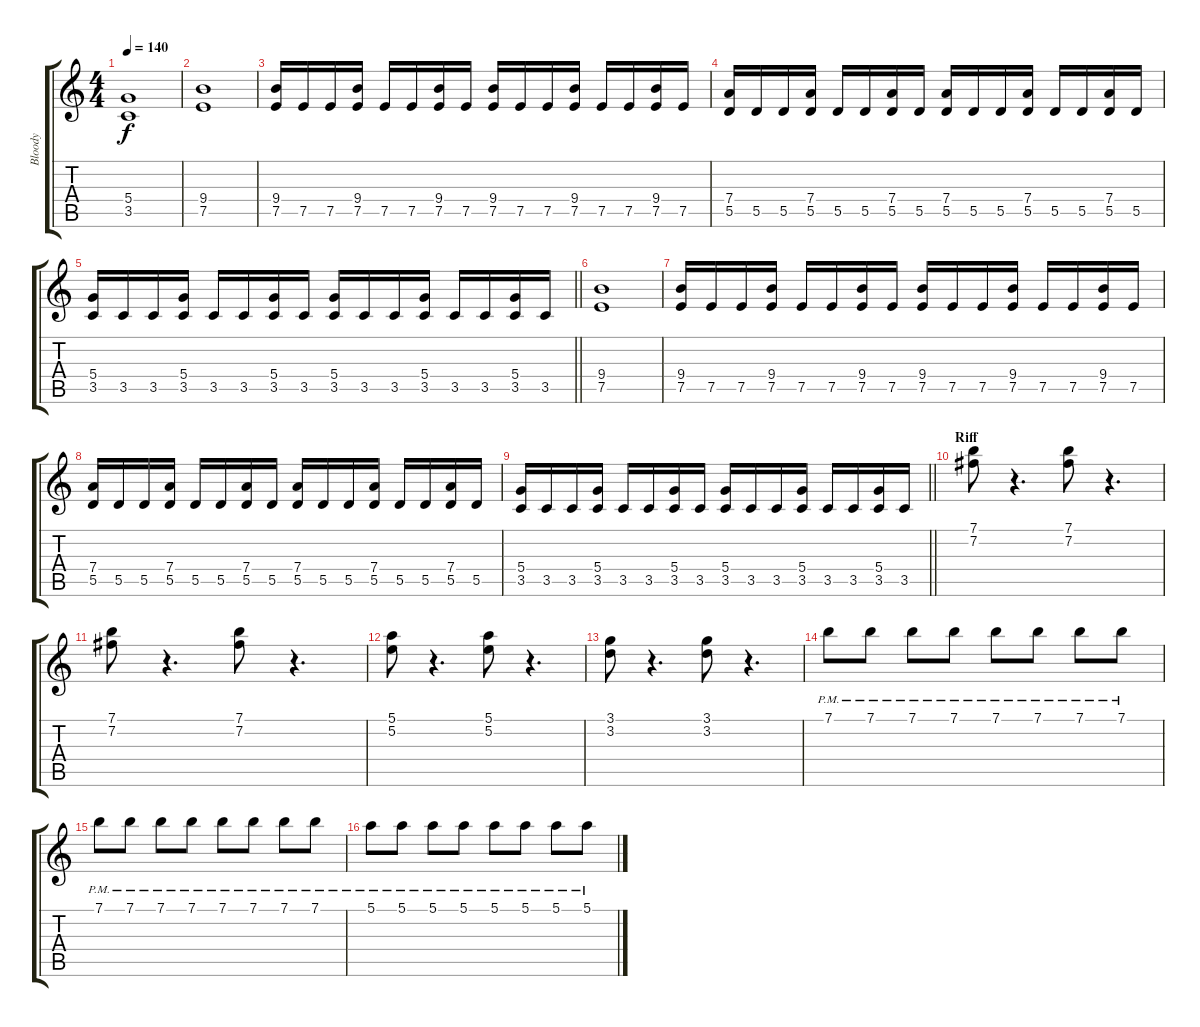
\track ("Bloody" "Bloody") {instrument overdrivenguitar}
\staff {score tabs}
\tuning (E4 B3 G3 D3 A2 E2) {hide}
\ts (4 4)
\tempo 140
\clef g2
\ks c
(5.4 3.5).1{dy f} |
(9.4 7.5).1 |
(9.4 7.5).16 7.5.16 7.5.16 (9.4 7.5).16 7.5.16 7.5.16 (9.4 7.5).16 7.5.16 (9.4 7.5).16 7.5.16 7.5.16 (9.4 7.5).16 7.5.16 7.5.16 (9.4 7.5).16 7.5.16 |
(7.4 5.5).16 5.5.16 5.5.16 (7.4 5.5).16 5.5.16 5.5.16 (7.4 5.5).16 5.5.16 (7.4 5.5).16 5.5.16 5.5.16 (7.4 5.5).16 5.5.16 5.5.16 (7.4 5.5).16 5.5.16 |
\barLineRight lightlight
(5.4 3.5).16 3.5.16 3.5.16 (5.4 3.5).16 3.5.16 3.5.16 (5.4 3.5).16 3.5.16 (5.4 3.5).16 3.5.16 3.5.16 (5.4 3.5).16 3.5.16 3.5.16 (5.4 3.5).16 3.5.16 |
(9.4 7.5).1 |
(9.4 7.5).16 7.5.16 7.5.16 (9.4 7.5).16 7.5.16 7.5.16 (9.4 7.5).16 7.5.16 (9.4 7.5).16 7.5.16 7.5.16 (9.4 7.5).16 7.5.16 7.5.16 (9.4 7.5).16 7.5.16 |
(7.4 5.5).16 5.5.16 5.5.16 (7.4 5.5).16 5.5.16 5.5.16 (7.4 5.5).16 5.5.16 (7.4 5.5).16 5.5.16 5.5.16 (7.4 5.5).16 5.5.16 5.5.16 (7.4 5.5).16 5.5.16 |
\barLineRight lightlight
(5.4 3.5).16 3.5.16 3.5.16 (5.4 3.5).16 3.5.16 3.5.16 (5.4 3.5).16 3.5.16 (5.4 3.5).16 3.5.16 3.5.16 (5.4 3.5).16 3.5.16 3.5.16 (5.4 3.5).16 3.5.16 |
\section ("" "Riff")
(7.1 7.2).8 r.4{d} (7.1 7.2).8 r.4{d} |
(7.1 7.2).8 r.4{d} (7.1 7.2).8 r.4{d} |
(5.1 5.2).8 r.4{d} (5.1 5.2).8 r.4{d} |
(3.1 3.2).8 r.4{d} (3.1 3.2).8 r.4{d} |
7.1{pm}.8 7.1{pm}.8 7.1{pm}.8 7.1{pm}.8 7.1{pm}.8 7.1{pm}.8 7.1{pm}.8 7.1{pm}.8 |
7.1{pm}.8 7.1{pm}.8 7.1{pm}.8 7.1{pm}.8 7.1{pm}.8 7.1{pm}.8 7.1{pm}.8 7.1{pm}.8 |
5.1{pm}.8 5.1{pm}.8 5.1{pm}.8 5.1{pm}.8 5.1{pm}.8 5.1{pm}.8 5.1{pm}.8 5.1{pm}.8
